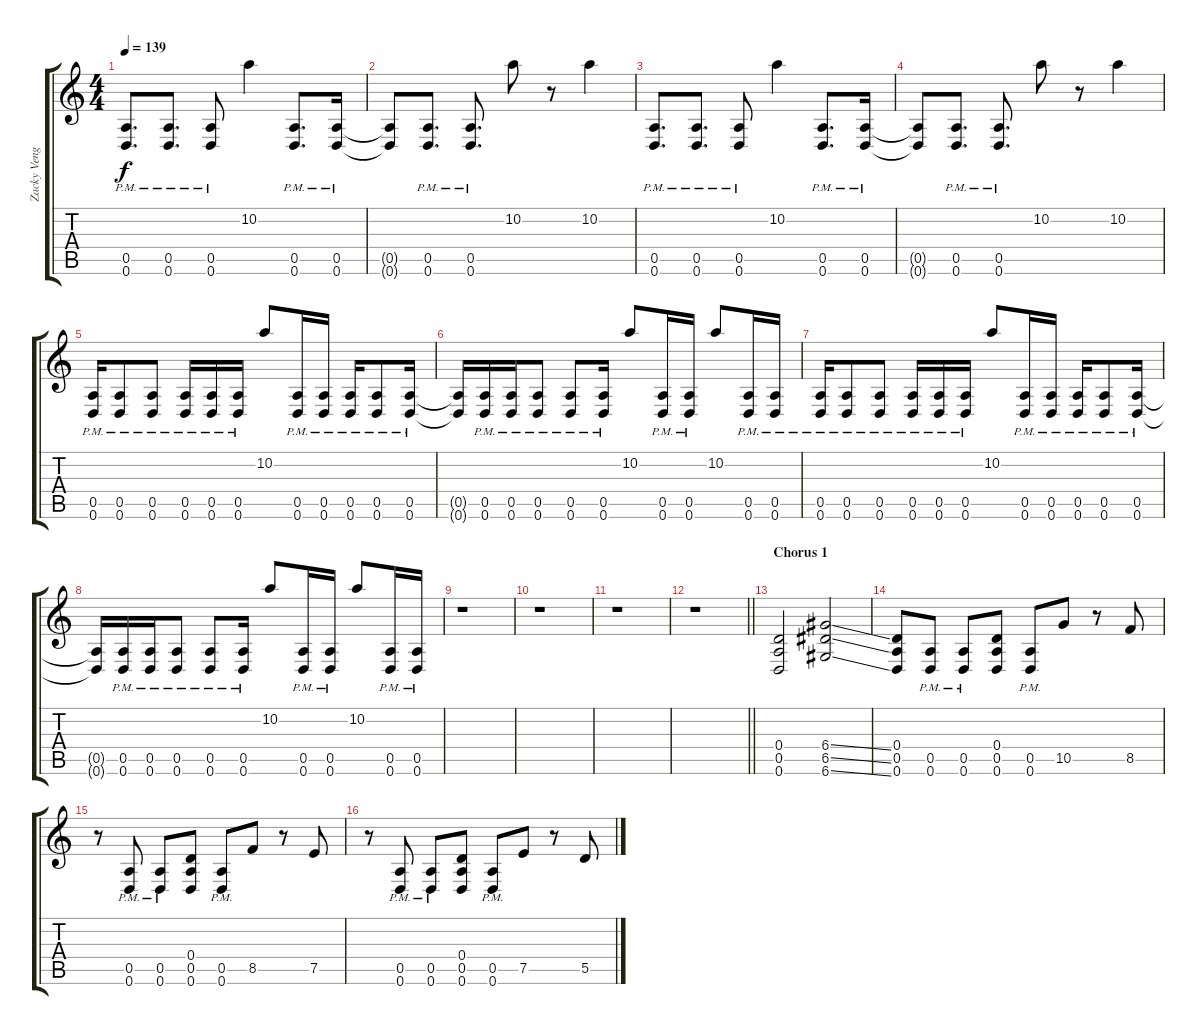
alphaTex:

\track ("Zacky Vengeance" "Zacky Veng") {instrument distortionguitar}
\staff {score tabs}
\tuning (E4 B3 G3 D3 A2 D2) {hide}
\ts (4 4)
\section ("" " ")
\tempo 139
\clef g2
\ks c
(0.5{pm} 0.6{pm}).8{d dy f} (0.5{pm} 0.6{pm}).8{d} (0.5{pm} 0.6{pm}).8 10.2.4 (0.5{pm} 0.6{pm}).8{d} (0.5{pm} 0.6{pm}).16 |
(0.5{t} 0.6{t}).8 (0.5{pm} 0.6{pm}).8{d} (0.5{pm} 0.6{pm}).8{d} 10.2.8 r.8 10.2.4 |
(0.5{pm} 0.6{pm}).8{d} (0.5{pm} 0.6{pm}).8{d} (0.5{pm} 0.6{pm}).8 10.2.4 (0.5{pm} 0.6{pm}).8{d} (0.5{pm} 0.6{pm}).16 |
(0.5{t} 0.6{t}).8 (0.5{pm} 0.6{pm}).8{d} (0.5{pm} 0.6{pm}).8{d} 10.2.8 r.8 10.2.4 |
(0.5{pm} 0.6{pm}).16 (0.5{pm} 0.6{pm}).8 (0.5{pm} 0.6{pm}).8 (0.5{pm} 0.6{pm}).16 (0.5{pm} 0.6{pm}).16 (0.5{pm} 0.6{pm}).16 10.2.8 (0.5{pm} 0.6{pm}).16 (0.5{pm} 0.6{pm}).16 (0.5{pm} 0.6{pm}).16 (0.5{pm} 0.6{pm}).8 (0.5{pm} 0.6{pm}).16 |
(0.5{t} 0.6{t}).16 (0.5{pm} 0.6{pm}).16 (0.5{pm} 0.6{pm}).16 (0.5{pm} 0.6{pm}).8 (0.5{pm} 0.6{pm}).8 (0.5{pm} 0.6{pm}).16 10.2.8 (0.5{pm} 0.6{pm}).16 (0.5{pm} 0.6{pm}).16 10.2.8 (0.5{pm} 0.6{pm}).16 (0.5{pm} 0.6{pm}).16 |
(0.5{pm} 0.6{pm}).16 (0.5{pm} 0.6{pm}).8 (0.5{pm} 0.6{pm}).8 (0.5{pm} 0.6{pm}).16 (0.5{pm} 0.6{pm}).16 (0.5{pm} 0.6{pm}).16 10.2.8 (0.5{pm} 0.6{pm}).16 (0.5{pm} 0.6{pm}).16 (0.5{pm} 0.6{pm}).16 (0.5{pm} 0.6{pm}).8 (0.5{pm} 0.6{pm}).16 |
(0.5{t} 0.6{t}).16 (0.5{pm} 0.6{pm}).16 (0.5{pm} 0.6{pm}).16 (0.5{pm} 0.6{pm}).8 (0.5{pm} 0.6{pm}).8 (0.5{pm} 0.6{pm}).16 10.2.8 (0.5{pm} 0.6{pm}).16 (0.5{pm} 0.6{pm}).16 10.2.8 (0.5{pm} 0.6{pm}).16 (0.5{pm} 0.6{pm}).16 |
r.1 |
r.1 |
r.1 |
\barLineRight lightlight
r.1 |
\section ("" "Chorus 1")
(0.4 0.5 0.6).2 (6.4{ss} 6.5{ss} 6.6{ss}).2 |
(0.4 0.5 0.6).8 (0.5{pm} 0.6{pm}).8 (0.5{pm} 0.6{pm}).8 (0.4 0.5 0.6).8 (0.5{pm} 0.6{pm}).8 10.5.8 r.8 8.5.8 |
r.8 (0.5{pm} 0.6{pm}).8 (0.5{pm} 0.6{pm}).8 (0.4 0.5 0.6).8 (0.5{pm} 0.6{pm}).8 8.5.8 r.8 7.5.8 |
r.8 (0.5{pm} 0.6{pm}).8 (0.5{pm} 0.6{pm}).8 (0.4 0.5 0.6).8 (0.5{pm} 0.6{pm}).8 7.5.8 r.8 5.5.8
